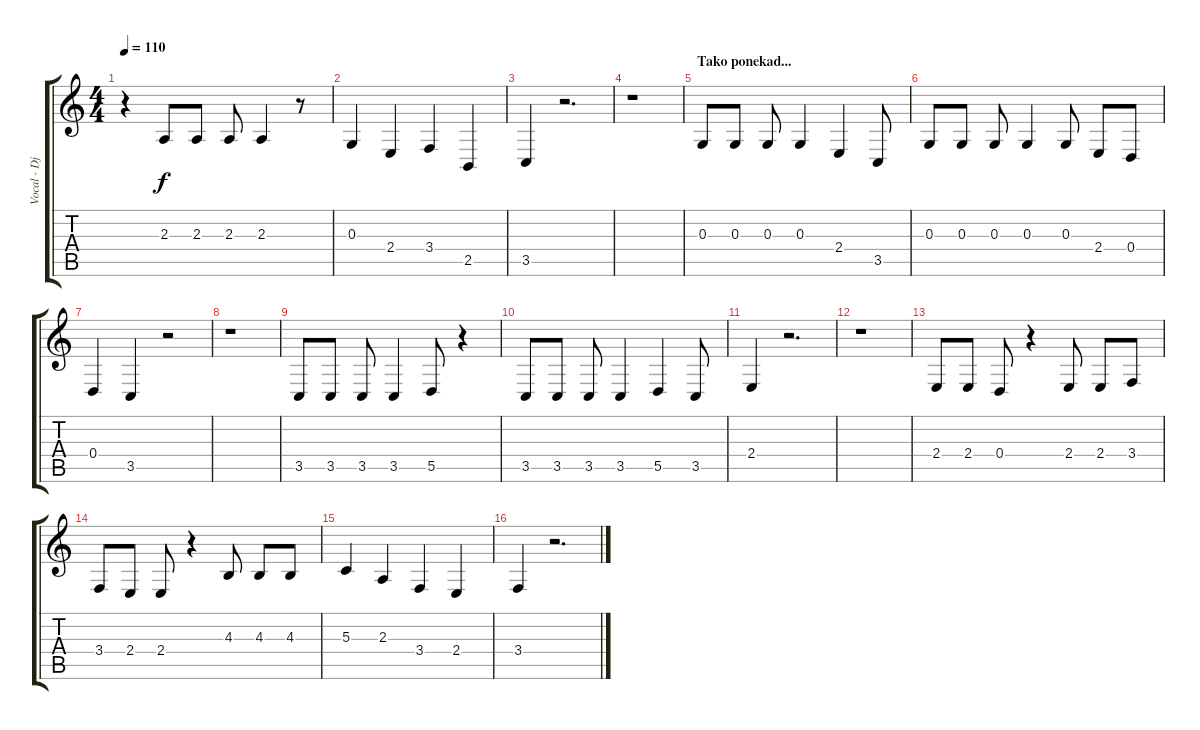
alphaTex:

\track ("Vocal - Djordje Balasevic" "Vocal - Dj") {instrument trumpet}
\staff {score tabs}
\tuning (E4 B3 G3 D3 A2 E2) {hide}
\ts (4 4)
\tempo 110
\clef g2
\ks c
r.4{dy f} 2.3.8 2.3.8 2.3.8 2.3.4 r.8 |
0.3.4 2.4.4 3.4.4 2.5.4 |
3.5.4 r.2{d} |
r.1 |
\section ("" "Tako ponekad...")
0.3.8 0.3.8 0.3.8 0.3.4 2.4.4 3.5.8 |
0.3.8 0.3.8 0.3.8 0.3.4 0.3.8 2.4.8 0.4.8 |
0.4.4 3.5.4 r.2 |
r.1 |
3.5.8 3.5.8 3.5.8 3.5.4 5.5.8 r.4 |
3.5.8 3.5.8 3.5.8 3.5.4 5.5.4 3.5.8 |
2.4.4 r.2{d} |
r.1 |
2.4.8 2.4.8 0.4.8 r.4 2.4.8 2.4.8 3.4.8 |
3.4.8 2.4.8 2.4.8 r.4 4.3.8 4.3.8 4.3.8 |
5.3.4 2.3.4 3.4.4 2.4.4 |
3.4.4 r.2{d}
